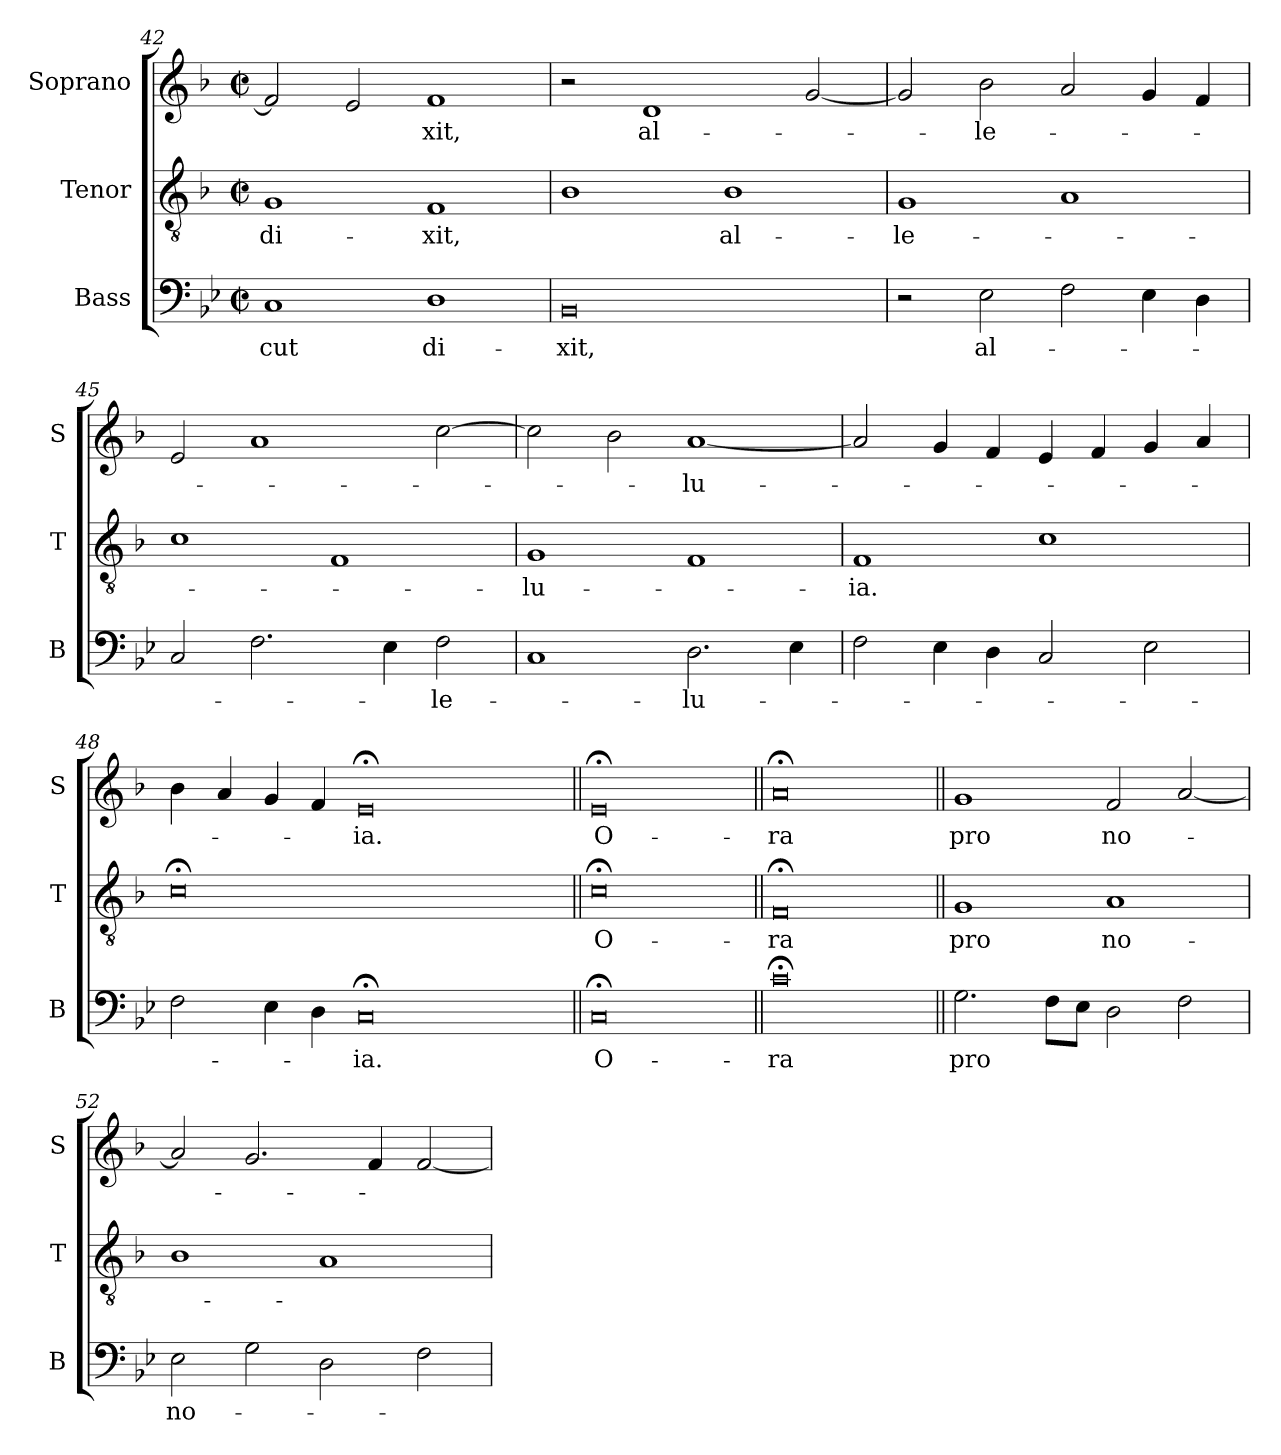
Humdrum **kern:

**kern	**text	**kern	**text	**kern	**text
*part3	*part3	*part2	*part2	*part1	*part1
*staff3	*staff3	*staff2	*staff2	*staff1	*staff1
*I"Bass	*	*I"Tenor	*	*I"Soprano	*
*I'B	*	*I'T	*	*I'S	*
*clefF4	*	*clefGv2	*	*clefG2	*
*k[b-e-]	*	*k[b-]	*	*k[b-]	*
*M2/2	*	*M2/2	*	*M2/2	*
*met(c|)	*	*met(c|)	*	*met(c|)	*
=42	=42	=42	=42	=42	=42
!	!LO:LY:b	!	!LO:LY:b	!	!
1C	-cut	1G	di-	2f/]	.
.	.	.	.	2e/	.
!	!LO:LY:b	!	!LO:LY:b	!	!LO:LY:b
1D	di-	1F	-xit,	1f	-xit,
=43	=43	=43	=43	=43	=43
!	!LO:LY:b	!	!	!	!
0BB-	-xit,	1B-	.	2r	.
!	!	!	!	!	!LO:LY:b
.	.	.	.	1d	al-
!	!	!	!LO:LY:b	!	!
.	.	1B-	al-	.	.
.	.	.	.	[2g/	.
=44	=44	=44	=44	=44	=44
!	!	!	!LO:LY:b	!	!
2r	.	1G	-le-	2g/]	.
!	!LO:LY:b	!	!	!	!LO:LY:b
2E-\	al-	.	.	2b-\	-le-
2F\	.	1A	.	2a/	.
4E-\	.	.	.	4g/	.
4D\	.	.	.	4f/	.
=45	=45	=45	=45	=45	=45
2C/	.	1c	.	2e/	.
2.F\	.	.	.	1a	.
.	.	1F	.	.	.
4E-\	.	.	.	.	.
!	!LO:LY:b	!	!	!	!
2F\	-le-	.	.	[2cc\	.
!!LO:PB:g=z
=46	=46	=46	=46	=46	=46
!	!	!	!LO:LY:b	!	!
1C	.	1G	-lu-	2cc\]	.
.	.	.	.	2b-\	.
!	!LO:LY:b	!	!	!	!LO:LY:b
2.D\	-lu-	1F	.	[1a	-lu-
4E-\	.	.	.	.	.
=47	=47	=47	=47	=47	=47
!	!	!	!LO:LY:b	!	!
2F\	.	1F	-ia.	2a/]	.
4E-\	.	.	.	4g/	.
4D\	.	.	.	4f/	.
2C/	.	1c	.	4e/	.
.	.	.	.	4f/	.
2E-\	.	.	.	4g/	.
.	.	.	.	4a/	.
=48	=48	=48	=48	=48	=48
2F\	.	0c;<	.	4b-\	.
.	.	.	.	4a/	.
4E-\	.	.	.	4g/	.
4D\	.	.	.	4f/	.
!	!LO:LY:b	!	!	!	!LO:LY:b
0C;<	-ia.	.	.	0e;<	-ia.
.	.	1ryy	.	.	.
=49||	=49||	=49||	=49||	=49||	=49||
!	!LO:LY:b	!	!LO:LY:b	!	!LO:LY:b
0C;<	O-	0c;<	O-	0e;<	O-
=50||	=50||	=50||	=50||	=50||	=50||
!	!LO:LY:b	!	!LO:LY:b	!	!LO:LY:b
0c;<	-ra	0F;<	-ra	0a;<	-ra
!!LO:LB:g=z
=51||	=51||	=51||	=51||	=51||	=51||
!	!LO:LY:b	!	!LO:LY:b	!	!LO:LY:b
2.G\	pro	1G	pro	1g	pro
8FL	.	.	.	.	.
8E-J	.	.	.	.	.
!	!	!	!LO:LY:b	!	!LO:LY:b
2D\	.	1A	no-	2f/	no-
2F\	.	.	.	[2a/	.
=52	=52	=52	=52	=52	=52
!	!LO:LY:b	!	!	!	!
2E-\	no-	1B-	.	2a/]	.
2G\	.	.	.	2.g/	.
2D\	.	1A	.	.	.
.	.	.	.	4f/	.
2F\	.	.	.	[2f/	.
=	=	=	=	=	=
*-	*-	*-	*-	*-	*-
